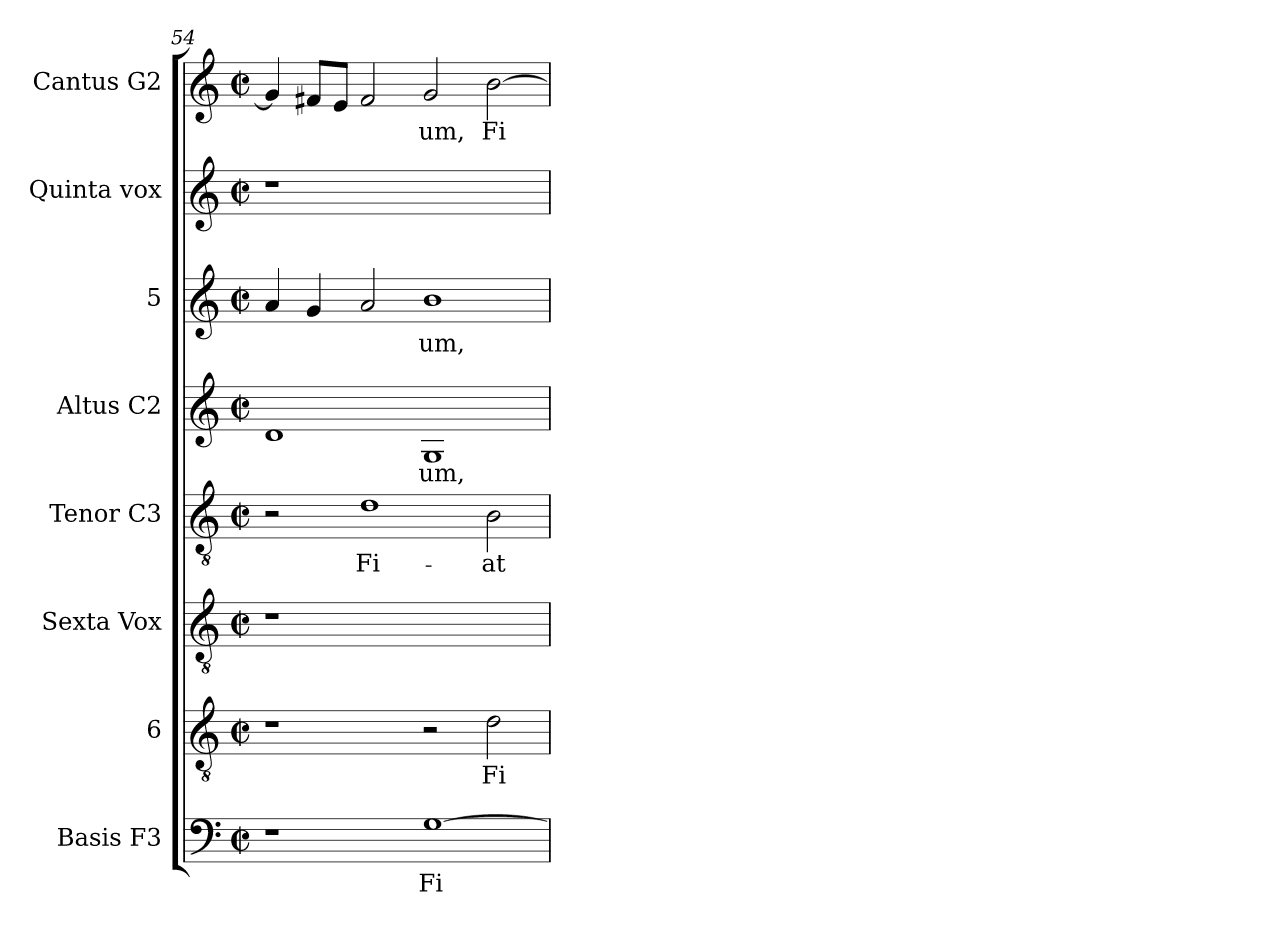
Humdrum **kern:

**kern	**text	**kern	**text	**kern	**kern	**text	**kern	**text	**kern	**text	**kern	**kern	**text
*part8	*part8	*part7	*part7	*part6	*part5	*part5	*part4	*part4	*part3	*part3	*part2	*part1	*part1
*staff8	*staff8	*staff7	*staff7	*staff6	*staff5	*staff5	*staff4	*staff4	*staff3	*staff3	*staff2	*staff1	*staff1
*I"Basis  F3	*	*I"6	*	*I"Sexta  Vox	*I"Tenor  C3	*	*I"Altus  C2	*	*I"5	*	*I"Quinta  vox	*I"Cantus  G2	*
*I'B	*	*	*	*	*I'T	*	*I'A	*	*	*	*	*I'C	*
*clefF4	*	*clefGv2	*	*clefGv2	*clefGv2	*	*clefG2	*	*clefG2	*	*clefG2	*clefG2	*
*k[]	*	*k[]	*	*k[]	*k[]	*	*k[]	*	*k[]	*	*k[]	*k[]	*
*C:	*	*C:	*	*C:	*C:	*	*C:	*	*C:	*	*C:	*C:	*
*M2/2	*	*M2/2	*	*M2/2	*M2/2	*	*M2/2	*	*M2/2	*	*M2/2	*M2/2	*
*met(c|)	*	*met(c|)	*	*met(c|)	*met(c|)	*	*met(c|)	*	*met(c|)	*	*met(c|)	*met(c|)	*
=54	=54	=54	=54	=54	=54	=54	=54	=54	=54	=54	=54	=54	=54
!	!	!	!	!	!	!	!	!LO:LY:b:cj	!	!LO:LY:b:cj	!	!	!LO:LY:b:cj
1r	.	1r	.	1r	2r	.	1d	--	4a/	--	1r	4g/]	--
!	!	!	!	!	!	!	!	!	!	!LO:LY:b:cj	!	!	!LO:LY:b:cj
.	.	.	.	.	.	.	.	.	4g/	--	.	8f#X/L	--
!	!	!	!	!	!	!	!	!	!	!	!	!	!LO:LY:b:cj
.	.	.	.	.	.	.	.	.	.	.	.	8e/J	--
!	!	!	!	!	!	!LO:LY:b:cj	!	!	!	!LO:LY:b:cj	!	!	!LO:LY:b:cj
.	.	.	.	.	1d	Fi-	.	.	2a/	--	.	2f#/	--
!	!LO:LY:b:cj	!	!	!	!	!	!	!LO:LY:b:cj	!	!LO:LY:b:cj	!	!	!LO:LY:b:cj
[<1G	Fi-	2r	.	1ryy	.	.	1G	-um,	1b	-um,	1ryy	2g/	-um,
!	!	!	!LO:LY:b:cj	!	!	!LO:LY:b:cj	!	!	!	!	!	!	!LO:LY:b:cj
.	.	2d\	Fi-	.	2B\	-at	.	.	.	.	.	[<2b\	Fi-
=	=	=	=	=	=	=	=	=	=	=	=	=	=
*-	*-	*-	*-	*-	*-	*-	*-	*-	*-	*-	*-	*-	*-
